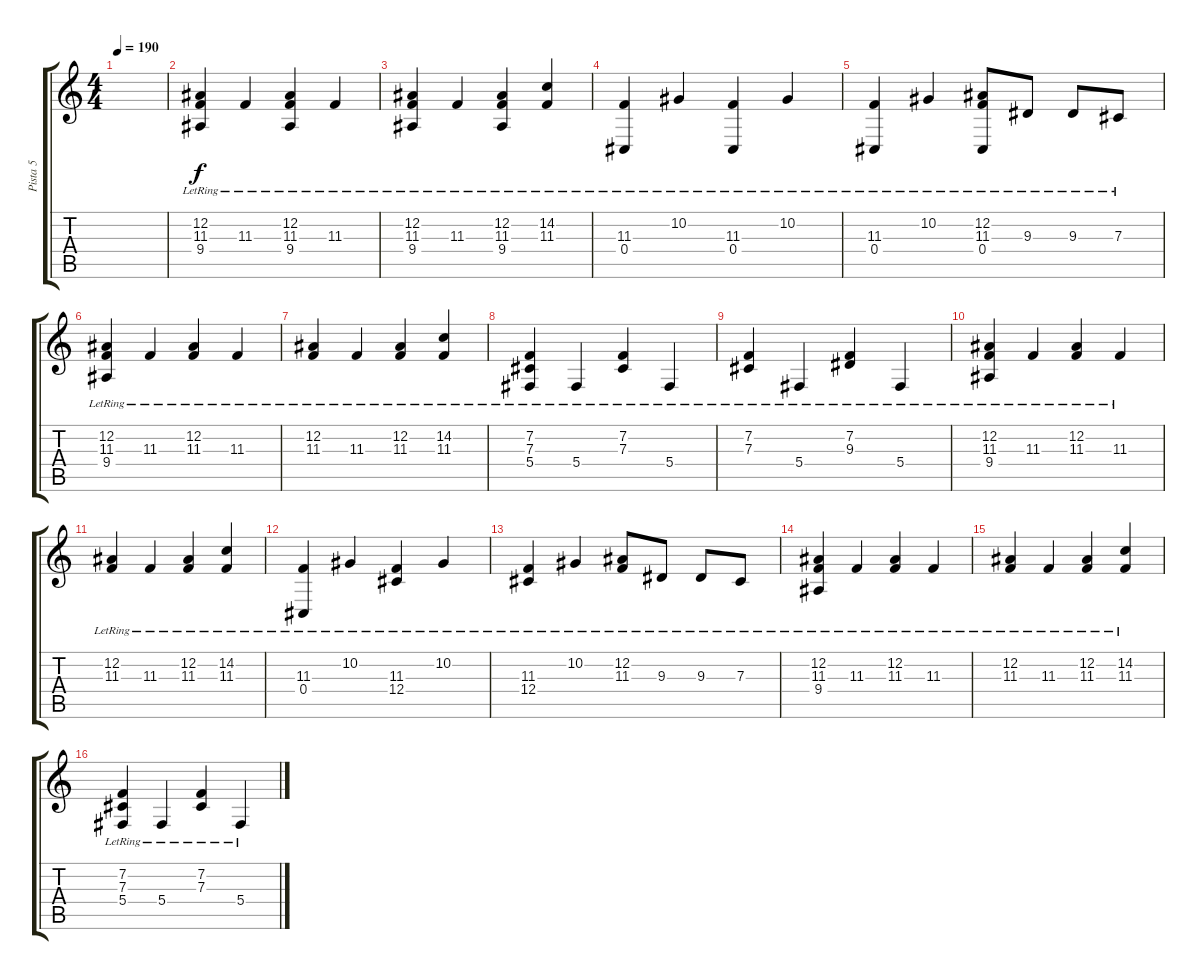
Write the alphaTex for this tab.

\track ("Pista 5" "Pista 5") {instrument acousticgrandpiano}
\staff {score tabs}
\tuning (Eb4 Bb3 Gb3 Db3 Ab2 Db2) {hide}
\ts (4 4)
\tempo 190
\clef g2
\ks c
|
(12.2{lr} 11.3{lr} 9.4{lr}).4 11.3{lr}.4 (12.2{lr} 11.3{lr} 9.4).4 11.3{lr}.4 |
(12.2{lr} 11.3{lr} 9.4).4 11.3{lr}.4 (12.2{lr} 11.3{lr} 9.4).4 (14.2{lr} 11.3{lr}).4 |
(11.3{lr} 0.4{lr}).4 10.2{lr}.4 (11.3{lr} 0.4{lr}).4 10.2{lr}.4 |
(11.3{lr} 0.4{lr}).4 10.2{lr}.4 (12.2{lr} 11.3{lr} 0.4).8 9.3{lr}.8 9.3{lr}.8 7.3{lr}.8 |
(12.2{lr} 11.3{lr} 9.4{lr}).4 11.3{lr}.4 (12.2{lr} 11.3{lr}).4 11.3{lr}.4 |
(12.2{lr} 11.3{lr}).4 11.3{lr}.4 (12.2{lr} 11.3{lr}).4 (14.2{lr} 11.3{lr}).4 |
(7.2{lr} 7.3{lr} 5.4{lr}).4 5.4{lr}.4 (7.2{lr} 7.3{lr}).4 5.4{lr}.4 |
(7.2{lr} 7.3{lr}).4 5.4{lr}.4 (7.2{lr} 9.3{lr}).4 5.4{lr}.4 |
(12.2{lr} 11.3{lr} 9.4{lr}).4 11.3{lr}.4 (12.2{lr} 11.3{lr}).4 11.3{lr}.4 |
(12.2{lr} 11.3{lr}).4 11.3{lr}.4 (12.2{lr} 11.3{lr}).4 (14.2{lr} 11.3{lr}).4 |
(11.3{lr} 0.4{lr}).4 10.2{lr}.4 (11.3{lr} 12.4{lr}).4 10.2{lr}.4 |
(11.3{lr} 12.4{lr}).4 10.2{lr}.4 (12.2{lr} 11.3{lr}).8 9.3{lr}.8 9.3{lr}.8 7.3{lr}.8 |
(12.2{lr} 11.3{lr} 9.4{lr}).4 11.3{lr}.4 (12.2{lr} 11.3{lr}).4 11.3{lr}.4 |
(12.2{lr} 11.3{lr}).4 11.3{lr}.4 (12.2{lr} 11.3{lr}).4 (14.2{lr} 11.3{lr}).4 |
(7.2{lr} 7.3{lr} 5.4{lr}).4 5.4{lr}.4 (7.2{lr} 7.3{lr}).4 5.4{lr}.4
